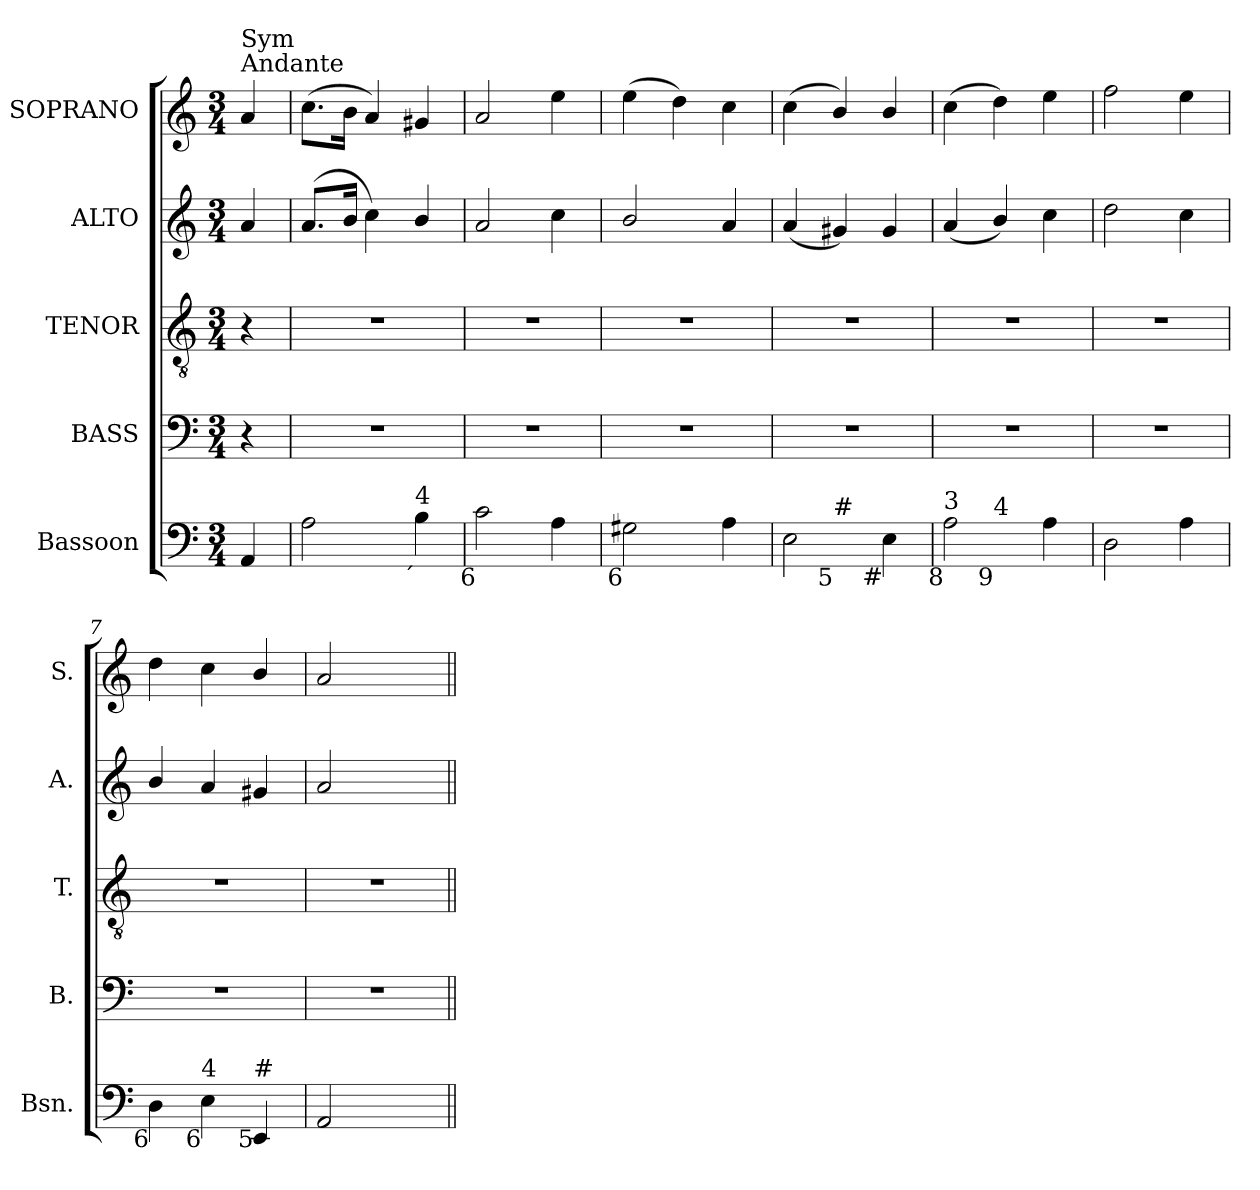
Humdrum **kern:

**kern	**kern	**kern	**kern	**kern
*part5	*part4	*part3	*part2	*part1
*staff5	*staff4	*staff3	*staff2	*staff1
*I"Bassoon	*I"BASS	*I"TENOR	*I"ALTO	*I"SOPRANO
*I'Bsn.	*I'B.	*I'T.	*I'A.	*I'S.
!!LO:PB:g=z
*clefF4	*clefF4	*clefGv2	*clefG2	*clefG2
*	*	*ITrd7c12	*	*
*k[]	*k[]	*k[]	*k[]	*k[]
*a:	*a:	*a:	*a:	*a:
*M3/4	*M3/4	*M3/4	*M3/4	*M3/4
=	=	=	=	=
!	!	!	!	!LO:TX:a:t=Andante
!	!	!	!	!LO:TX:t=Sym
4AAi/	4r	4r	4ai/	4ai/
=1	=1	=1	=1	=1
!	!LO:N:vis=1	!LO:N:vis=1	!	!
2Ai\	2.r	2.r	(8.ai/L	(8.cci\L
.	.	.	16bi/Jk	16bi\Jk
.	.	.	4cci\)	4ai/)
!LO:TX:b:rj:t=´	!	!	!	!
!LO:TX:t=4	!	!	!	!
4Bi\	.	.	4bi/	4g#Xi/
=2	=2	=2	=2	=2
!LO:TX:b:rj:t=6	!	!	!	!
!	!LO:N:vis=1	!LO:N:vis=1	!	!
2ci\	2.r	2.r	2ai/	2ai/
4Ai\	.	.	4cci\	4eei\
=3	=3	=3	=3	=3
!LO:TX:b:rj:t=6	!	!	!	!
!	!LO:N:vis=1	!LO:N:vis=1	!	!
2G#Xi\	2.r	2.r	2bi/	(4eei\
.	.	.	.	4ddi\)
4Ai\	.	.	4ai/	4cci\
=4	=4	=4	=4	=4
!LO:TX:b:rj:t=6	!	!	!	!
!LO:TX:t=4	!	!	!	!
!	!LO:N:vis=1	!LO:N:vis=1	!	!
*^	*	*	*	*
2Ei\	4ryy	2.r	2.r	(4ai/	(4cci\
!	!LO:TX:b:rj:t=5	!	!	!	!
!	!LO:TX:t=#	!	!	!	!
.	2ryy	.	.	4g#Xi/)	4bi/)
!LO:TX:b:rj:t=#	!	!	!	!	!
4Ei\	.	.	.	4g#i/	4bi/
=5	=5	=5	=5	=5	=5
!LO:TX:b:rj:t=8	!	!	!	!	!
!LO:TX:t=3	!	!	!	!	!
!	!	!LO:N:vis=1	!LO:N:vis=1	!	!
2Ai\	4ryy	2.r	2.r	(4ai/	(4cci\
!	!LO:TX:b:rj:t=9	!	!	!	!
!	!LO:TX:t=4	!	!	!	!
.	2ryy	.	.	4bi/)	4ddi\)
4Ai\	.	.	.	4cci\	4eei\
=6	=6	=6	=6	=6	=6
!	!	!LO:N:vis=1	!LO:N:vis=1	!	!
*v	*v	*	*	*	*
2Di\	2.r	2.r	2ddi\	2ffi\
4Ai\	.	.	4cci\	4eei\
=7	=7	=7	=7	=7
!LO:TX:b:rj:t=6	!	!	!	!
!	!LO:N:vis=1	!LO:N:vis=1	!	!
4Di\	2.r	2.r	4bi/	4ddi\
!LO:TX:b:rj:t=6	!	!	!	!
!LO:TX:t=4	!	!	!	!
4Ei\	.	.	4ai/	4cci\
!LO:TX:b:rj:t=5	!	!	!	!
!LO:TX:t=#	!	!	!	!
4EEi/	.	.	4g#Xi/	4bi/
=8	=8	=8	=8	=8
!	!LO:N:vis=1	!LO:N:vis=1	!	!
2AAi/	2.r	2.r	2ai/	2ai/
4ryy	.	.	4ryy	4ryy
=||	=||	=||	=||	=||
*-	*-	*-	*-	*-
